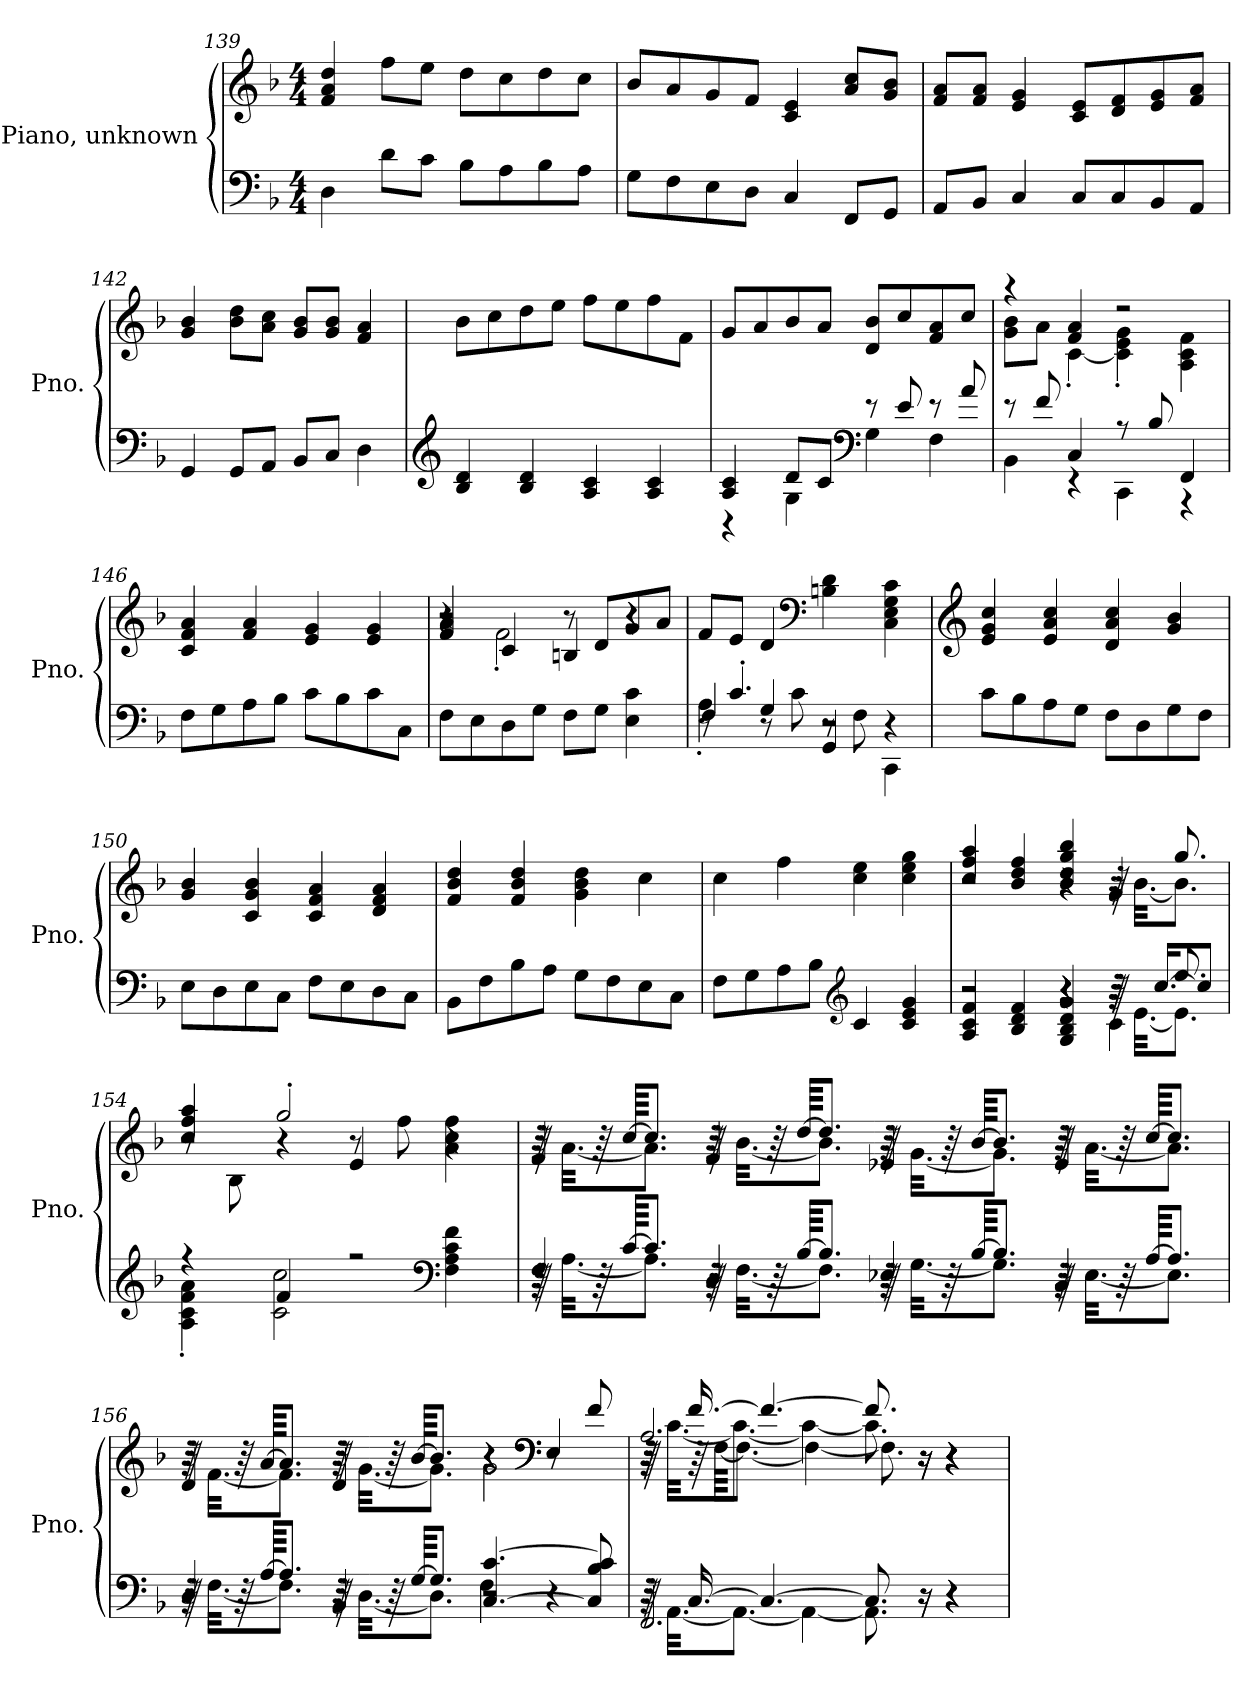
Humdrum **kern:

**kern	**kern
*part1	*part1
*staff2	*staff1
*I"Piano, unknown	*
*I'Pno.	*
!!LO:LB:g=z
*clefF4	*clefG2
*k[b-]	*k[b-]
*M4/4	*M4/4
=139	=139
4D\	4f/ 4a/ 4dd/
8d\L	8ff\L
8c\J	8ee\J
8B-\L	8dd\L
8A\	8cc\
8B-\	8dd\
8A\J	8cc\J
=140	=140
8G\L	8b-/L
8F\	8a/
8E\	8g/
8D\J	8f/J
4C/	4c/ 4e/
8FF/L	8a/ 8cc/L
8GG/J	8g/ 8b-/J
=141	=141
8AA/L	8f/ 8a/L
8BB-/J	8f/ 8a/J
4C/	4e/ 4g/
8C/L	8c/ 8e/L
8C/	8d/ 8f/
8BB-/	8e/ 8g/
8AA/J	8f/ 8a/J
=142	=142
4GG/	4g/ 4b-/
8GG/L	8b-\ 8dd\L
8AA/J	8a\ 8cc\J
8BB-/L	8g/ 8b-/L
8C/J	8g/ 8b-/J
4D\	4f/ 4a/
=143	=143
*clefG2	*
4B-/ 4d/	8b-\L
.	8cc\
4B-/ 4d/	8dd\
.	8ee\J
4A/ 4c/	8ff\L
.	8ee\
4A/ 4c/	8ff\
.	8f\J
!!LO:LB:g=z
=144	=144
*^	*
4A/ 4c/	4r	8g/L
.	.	8a/
8d/L	4G\	8b-/
8c/J	.	8a/J
*clefF4	*	*
8r	4G\	8d/ 8b-/L
8e/	.	8cc/
8r	4F\	8f/ 8a/
8a/	.	8cc/J
=145	=145	=145
*	*	*^
8r	4BB-\	4r	8g\ 8b-\L
8f/	.	.	8a\J
4C/	4r	4f/ 4a/	[4c'\
8r	4CC\	2r	4c\]' 4e\' 4g\'
8B-/	.	.	.
4FF/	4r	.	4A\ 4c\ 4f\
*v	*v	*	*
*	*v	*v
=146	=146
8F\L	4c/ 4f/ 4a/
8G\	.
8A\	4f/ 4a/
8B-\J	.
8c\L	4e/ 4g/
8B-\	.
8c\	4e/ 4g/
8C\J	.
=147	=147
*	*^
*	*	*^
8F\L	4f/ 4a/	4r	2r
8E\	.	.	.
8D\	4c/	2f'\	.
8G\J	.	.	.
8F\L	8r	.	4Bn/
8G\J	8d/L	.	.
4E\ 4c\	8g/	4r	4r
.	8a/J	.	.
*	*v	*v	*v
!!LO:LB:g=z
=148	=148
*^	*
*	*^	*
8r	4A'\	4F/	8f/L
4.c'/	.	.	8e/J
.	8r	4G/	4d/
.	8c\	.	.
*	*	*	*clefF4
2r	8r	4GG/	4Bn\ 4d\
.	8F\	.	.
.	4CC\	4r	4C\ 4E\ 4G\ 4c\
*v	*v	*v	*
=149	=149
*	*clefG2
8c\L	4e/ 4g/ 4cc/
8B-\	.
8A\	4e/ 4a/ 4cc/
8G\J	.
8F\L	4d/ 4a/ 4cc/
8D\	.
8G\	4g/ 4b-/
8F\J	.
=150	=150
8E\L	4g/ 4b-/
8D\	.
8E\	4c/ 4g/ 4b-/
8C\J	.
8F\L	4c/ 4f/ 4a/
8E\	.
8D\	4d/ 4f/ 4a/
8C\J	.
=151	=151
8BB-\L	4f/ 4b-/ 4dd/
8F\	.
8B-\	4f/ 4b-/ 4dd/
8A\J	.
8G\L	4g\ 4b-\ 4dd\
8F\	.
8E\	4cc\
8C\J	.
!!LO:LB:g=z
=152	=152
8F\L	4cc\
8G\	.
8A\	4ff\
8B-\J	.
*clefG2	*
4c/	4cc\ 4ee\
4c/ 4e/ 4g/	4cc\ 4ee\ 4gg\
=153	=153
*^	*^
*	*^	*	*^
*	*	*^	*	*	*
2r	2r	4A/ 4c/ 4f/	2r	4cc/ 4ff/ 4aa/	2r	2r
.	.	4B-/ 4d/ 4f/	.	4b-/ 4dd/ 4ff/	.	.
4r	4r	4G/ 4B-/ 4d/ 4g/	4r	4b-/ 4dd/ 4gg/ 4bb-/	4r	4r
32r	64r	16r	4c\	16r	64r	4g/
.	[32.e\KKL	.	.	.	[32.b-\KKL	.
[16.cc/KL	.	.	.	.	.	.
.	8.e\J]	8.ee/	.	8.gg/	8.b-\J]	.
8cc/J]	.	.	.	.	.	.
*	*v	*v	*v	*	*	*
=154	=154	=154	=154	=154
4r	4A\' 4c\' 4f\' 4a\'	4cc/ 4ff/ 4aa/	8r	2r
.	.	.	8B-\	.
4f/	2c\ 2cc\	2gg'/	4r	.
2r	.	.	8r	4e/
.	.	.	8ff\	.
*clefF4	*	*	*	*
.	4F\ 4A\ 4c\ 4f\	4r	4a\ 4cc\ 4ff\	4r
!!LO:PB:g=z	!!	!!
=155	=155	=155	=155	=155
*	*^	*	*	*
32r	64r	4F/	32r	64r	4f/
.	[32.A\KKL	.	.	[32.a\KKL	.
64r	.	.	64r	.	.
[64c/KKKL	.	.	[64cc/KKKL	.	.
8.c/J]	8.A\J]	.	8.cc/J]	8.a\J]	.
32r	64r	4D/	32r	64r	4f/
.	[32.F\KKL	.	.	[32.b-\KKL	.
64r	.	.	64r	.	.
[64B-/KKKL	.	.	[64dd/KKKL	.	.
8.B-/J]	8.F\J]	.	8.dd/J]	8.b-\J]	.
32r	64r	4E-X/	32r	64r	4e-X/
.	[32.G\KKL	.	.	[32.g\KKL	.
64r	.	.	64r	.	.
[64B-/KKKL	.	.	[64b-/KKKL	.	.
8.B-/J]	8.G\J]	.	8.b-/J]	8.g\J]	.
32r	64r	4C/	32r	64r	4e-/
.	[32.E-\KKL	.	.	[32.a\KKL	.
64r	.	.	64r	.	.
[64A/KKKL	.	.	[64cc/KKKL	.	.
8.A/J]	8.E-\J]	.	8.cc/J]	8.a\J]	.
!!LO:LB:g=z	!!	!!
=156	=156	=156	=156	=156	=156
32r	64r	4D/	32r	64r	4d/
.	[32.F\KKL	.	.	[32.f\KKL	.
64r	.	.	64r	.	.
[64A/KKKL	.	.	[64a/KKKL	.	.
8.A/J]	8.F\J]	.	8.a/J]	8.f\J]	.
32r	64r	4BB-/	32r	64r	4d/
.	[32.D\KKL	.	.	[32.g\KKL	.
64r	.	.	64r	.	.
[64G/KKKL	.	.	[64b-/KKKL	.	.
8.G/J]	8.D\J]	.	8.b-/J]	8.g\J]	.
[4.C/ [4.c/	4F\	2r	4r	2g\	4r
*	*	*	*clefF4	*	*
.	4r	.	8r	.	4E/
8C/] 8B-/ 8c/]	.	.	8f/	.	.
=157	=157	=157	=157	=157	=157
*	*	*	*	*	*^
32r	64r	2.FF/	32r	64r	2.A/	32r
.	[32.AA\KKL	.	.	[32.c\KKL	.	.
[16.C/	.	.	[16.f/	.	.	64r
.	.	.	.	.	.	[64F\KKKL
.	8.AA\J_	.	.	8.c\J_	.	8.F\J_
4.C/_	.	.	4.f/_	.	.	.
.	4AA\_	.	.	4c\_	.	4F\_
8.C/]	8.AA\]	.	8.f/]	8.c\]	.	8.F\]
16r	16r	.	16r	16r	.	16r
4r	4r	4r	4r	4r	4r	4r
*v	*v	*v	*	*	*	*
*	*v	*v	*v	*v
=	=
*-	*-
